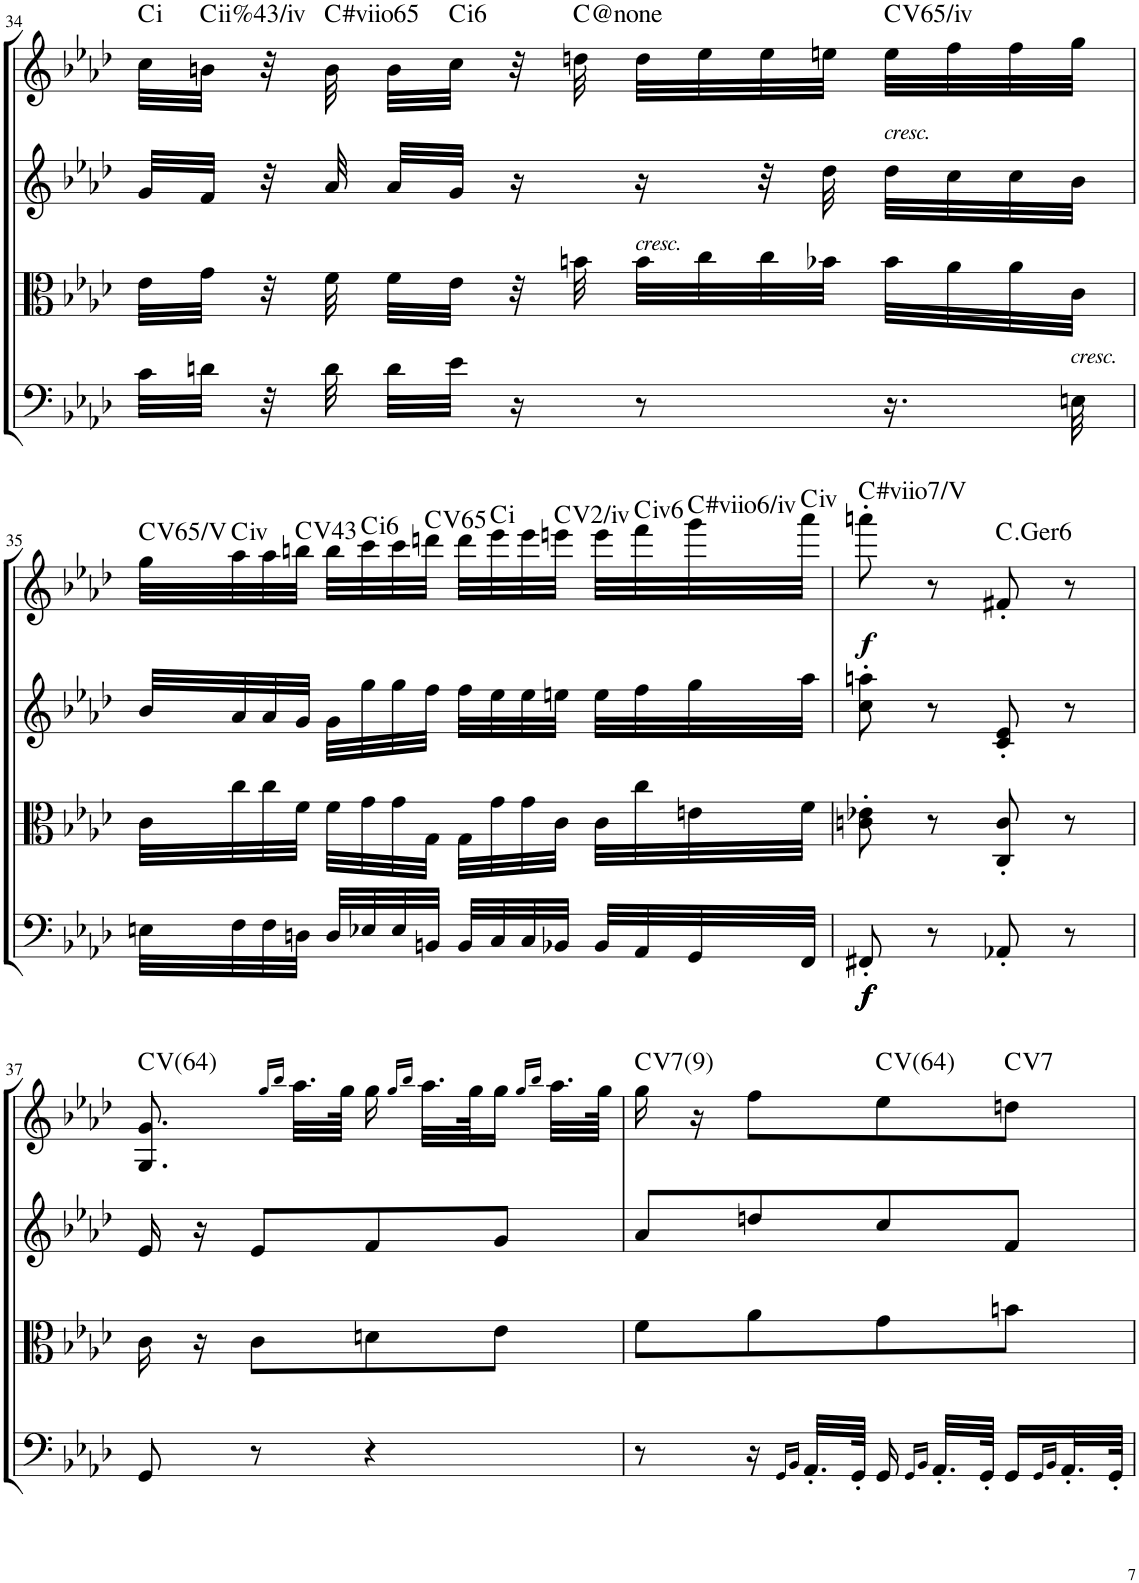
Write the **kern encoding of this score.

**kern	**dynam	**kern	**kern	**kern	**dynam	**harte
*part4	*part4	*part3	*part2	*part1	*part1	*part1
*staff4	*staff4	*staff3	*staff2	*staff1	*staff1	*
*I"Cello	*	*I"Viola	*I"2nd Violin	*I"1st Violin	*	*
*	*	*I'Vla	*I'Vln	*I'Vln	*	*
!!LO:PB:g=z
*clefF4	*	*clefC3	*clefG2	*clefG2	*	*
*k[b-e-a-d-]	*	*k[b-e-a-d-]	*k[b-e-a-d-]	*k[b-e-a-d-]	*	*
*f:	*	*f:	*f:	*f:	*	*
*M2/4	*	*M2/4	*M2/4	*M2/4	*	*
=34	=34	=34	=34	=34	=34	=34
!	!	!	!	!	!	!LO:H:kt=i
32c\LLL	.	32e-\LLL	32g/LLL	32cc\LLL	.	.
!	!	!	!	!	!	!LO:H:kt=ii%
32dn\JJJ	.	32g\JJJ	32f/JJJ	32bn\JJJ	.	.
32r	.	32r	32r	32r	.	.
!	!	!	!	!	!	!LO:H:kt=#viio
32d\	.	32f\	32a-/	32b\	.	.
32d\LLL	.	32f\LLL	32a-/LLL	32b\LLL	.	.
!	!	!	!	!	!	!LO:H:kt=i
32e-\JJJ	.	32e-\JJJ	32g/JJJ	32cc\JJJ	.	.
16r	.	32r	16r	32r	.	.
!	!	!	!	!	!	!LO:H:kt=@none
.	.	32bn\	.	32ddn\	.	.
!	!	!LO:TX:a:i:t=cresc.	!	!	!	!
8r	.	32b\LLL	16r	32dd\LLL	.	.
.	.	32cc\	.	32ee-\	.	.
.	.	32cc\	32r	32ee-\	.	.
.	.	32b-X\JJJ	32dd-\	32een\JJJ	.	.
!	!	!	!LO:TX:a:i:t=cresc.	!	!	!LO:H:kt=65/
16.r	.	32b-\LLL	32dd-\LLL	32ee\LLL	.	C:maj
.	.	32a-\	32cc\	32ff\	.	.
.	.	32a-\	32cc\	32ff\	.	.
!LO:TX:a:i:t=cresc.	!	!	!	!	!	!
32En\	.	32c\JJJ	32b-\JJJ	32gg\JJJ	.	.
!!LO:LB:g=z
=35	=35	=35	=35	=35	=35	=35
!	!	!	!	!	!	!LO:H:kt=V
32En\LLL	.	32c\LLL	32b-/LLL	32gg\LLL	.	.
!	!	!	!	!	!	!LO:H:kt=iv
32F\	.	32cc\	32a-/	32aa-\	.	.
32F\	.	32cc\	32a-/	32aa-\	.	.
!	!	!	!	!	!	!LO:H:kt=43
32Dn\JJJ	.	32f\JJJ	32g/JJJ	32bbn\JJJ	.	C:maj
32D/LLL	.	32f\LLL	32g\LLL	32bb\LLL	.	.
!	!	!	!	!	!	!LO:H:kt=i
32E-X/	.	32g\	32gg\	32ccc\	.	.
32E-/	.	32g\	32gg\	32ccc\	.	.
!	!	!	!	!	!	!LO:H:kt=65
32BBn/JJJ	.	32G\JJJ	32ff\JJJ	32dddn\JJJ	.	C:maj
32BB/LLL	.	32G\LLL	32ff\LLL	32ddd\LLL	.	.
!	!	!	!	!	!	!LO:H:kt=i
32C/	.	32g\	32ee-\	32eee-\	.	.
32C/	.	32g\	32ee-\	32eee-\	.	.
!	!	!	!	!	!	!LO:H:kt=2/
32BB-X/JJJ	.	32c\JJJ	32een\JJJ	32eeen\JJJ	.	C:maj
32BB-/LLL	.	32c\LLL	32ee\LLL	32eee\LLL	.	.
!	!	!	!	!	!	!LO:H:kt=iv
32AA-/	.	32cc\	32ff\	32fff\	.	.
!	!	!	!	!	!	!LO:H:kt=#viio
32GG/	.	32en\	32gg\	32ggg\	.	.
!	!	!	!	!	!	!LO:H:kt=iv
32FF/JJJ	.	32f\JJJ	32aa-\JJJ	32aaa-\JJJ	.	.
=36	=36	=36	=36	=36	=36	=36
!	!LO:DY:b	!	!	!	!	!
!	!LO:DY:n=1:b	!	!	!	!	!
!	!LO:DY:n=2:b	!	!	!	!LO:DY:b	!LO:H:kt=#viio
8FF#X'/	f f f	8cn\' 8e-X\'	8cc\' 8aan\'	8aaan'\	f	.
8r	.	8r	8r	8r	.	.
!	!	!	!	!	!	!LO:H:kt=.Ger
8AA-X'/	.	8C/' 8c/'	8c/' 8e-/'	8f#X'/	.	.
8r	.	8r	8r	8r	.	.
!!LO:LB:g=z
=37	=37	=37	=37	=37	=37	=37
!	!	!	!	!	!	!LO:H:kt=64
8GG/	.	16c\	16e-/	8.G/ 8.g/	.	C:maj
.	.	16r	16r	.	.	.
8r	.	8c\L	8e-/L	.	.	.
.	.	.	.	16qgg/LL	.	.
.	.	.	.	16qbb-/JJ	.	.
.	.	.	.	32.aa-\LLL	.	.
.	.	.	.	64gg\JJJk	.	.
4r	.	8dn\	8f/	16gg\	.	.
.	.	.	.	16qgg/LL	.	.
.	.	.	.	16qbb-/JJ	.	.
.	.	.	.	32.aa-\LLL	.	.
.	.	.	.	64gg\JK	.	.
.	.	8e-\J	8g/J	16gg\JJ	.	.
.	.	.	.	16qgg/LL	.	.
.	.	.	.	16qbb-/JJ	.	.
.	.	.	.	32.aa-\LLL	.	.
.	.	.	.	64gg\JJJk	.	.
=38	=38	=38	=38	=38	=38	=38
!	!	!	!	!	!	!LO:H:kt=7
8r	.	8f\L	8a-/L	16gg\	.	C:7(9)
.	.	.	.	16r	.	.
16r	.	8a-\	8ddn/	8ff\L	.	.
16qGG/LL	.	.	.	.	.	.
16qBB-/JJ	.	.	.	.	.	.
32.AA-'/LLL	.	.	.	.	.	.
64GG'/JJJk	.	.	.	.	.	.
!	!	!	!	!	!	!LO:H:kt=64
16GG/	.	8g\	8cc/	8ee-\	.	C:maj
16qGG/LL	.	.	.	.	.	.
16qBB-/JJ	.	.	.	.	.	.
32.AA-'/LLL	.	.	.	.	.	.
64GG'/JJJk	.	.	.	.	.	.
!	!	!	!	!	!	!LO:H:kt=7
16GG/LL	.	8bn\J	8f/J	8ddn\J	.	C:7
16qGG/LL	.	.	.	.	.	.
16qBB-/JJ	.	.	.	.	.	.
32.AA-'/L	.	.	.	.	.	.
64GG'/JJJk	.	.	.	.	.	.
=	=	=	=	=	=	=
*-	*-	*-	*-	*-	*-	*-
